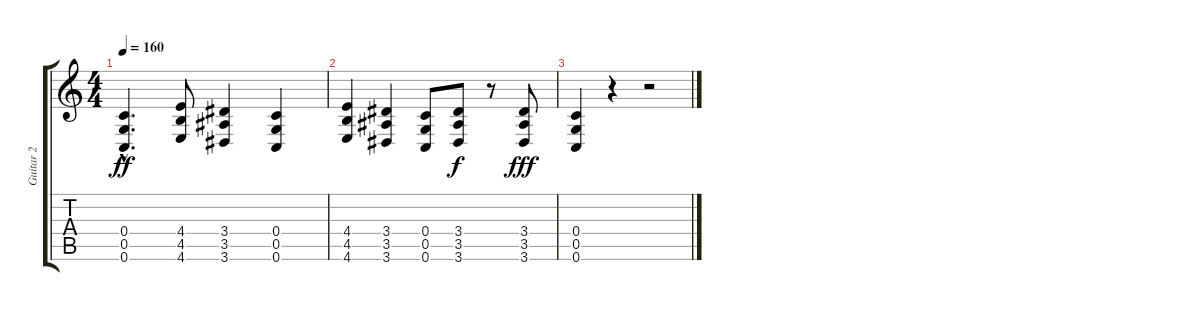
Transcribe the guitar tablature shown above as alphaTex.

\track ("Guitar 2" "Guitar 2") {instrument overdrivenguitar}
\staff {score tabs}
\tuning (D4 A3 F3 C3 G2 C2) {hide}
\ts (4 4)
\tempo 160
\clef g2
\ks c
(0.4{hac} 0.5{hac} 0.6{hac}).4{d dy ff} (4.4 4.5 4.6).8 (3.4 3.5 3.6).4 (0.4 0.5 0.6).4 |
(4.4 4.5 4.6).4 (3.4 3.5 3.6).4 (0.4 0.5 0.6).8 (3.4 3.5 3.6).8{dy f} r.8 (3.4 3.5 3.6).8{dy fff} |
(0.4 0.5 0.6).4 r.4 r.2
